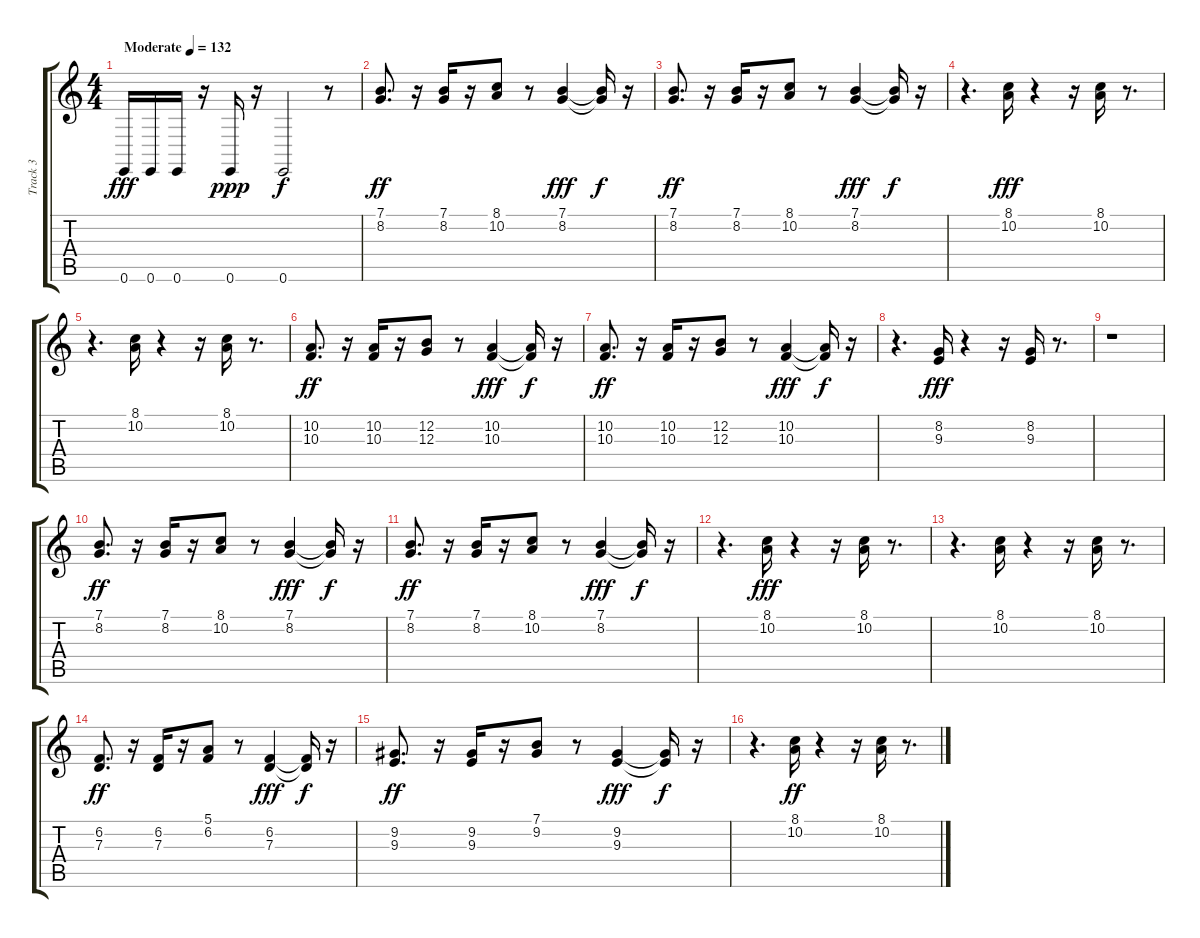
\track ("Track 3" "Track 3") {instrument synthbrass1}
\staff {score tabs}
\tuning (E4 B3 G3 D3 A2 E2) {hide}
\ts (4 4)
\tempo (132 "Moderate")
\clef g2
\ks c
0.6.16{dy fff volume 16 instrument brightacousticpiano} 0.6.16 0.6.16 r.16 0.6.16{dy ppp} r.16 0.6.2{dy f} r.8 |
(7.1 8.2).8{d dy ff volume 13 instrument synthbrass1} r.16 (7.1 8.2).16 r.16 (8.1 10.2).8 r.8 (7.1 8.2).4{dy fff} (7.1{t} 8.2{t}).16{dy f} r.16 |
(7.1 8.2).8{d dy ff} r.16 (7.1 8.2).16 r.16 (8.1 10.2).8 r.8 (7.1 8.2).4{dy fff} (7.1{t} 8.2{t}).16{dy f} r.16 |
r.4{d} (8.1 10.2).16{dy fff} r.4 r.16 (8.1 10.2).16 r.8{d} |
r.4{d} (8.1 10.2).16 r.4 r.16 (8.1 10.2).16 r.8{d} |
(10.2 10.3).8{d dy ff} r.16 (10.2 10.3).16 r.16 (12.2 12.3).8 r.8 (10.2 10.3).4{dy fff} (10.2{t} 10.3{t}).16{dy f} r.16 |
(10.2 10.3).8{d dy ff} r.16 (10.2 10.3).16 r.16 (12.2 12.3).8 r.8 (10.2 10.3).4{dy fff} (10.2{t} 10.3{t}).16{dy f} r.16 |
r.4{d} (8.2 9.3).16{dy fff} r.4 r.16 (8.2 9.3).16 r.8{d} |
r.1 |
(7.1 8.2).8{d dy ff} r.16 (7.1 8.2).16 r.16 (8.1 10.2).8 r.8 (7.1 8.2).4{dy fff} (7.1{t} 8.2{t}).16{dy f} r.16 |
(7.1 8.2).8{d dy ff} r.16 (7.1 8.2).16 r.16 (8.1 10.2).8 r.8 (7.1 8.2).4{dy fff} (7.1{t} 8.2{t}).16{dy f} r.16 |
r.4{d} (8.1 10.2).16{dy fff} r.4 r.16 (8.1 10.2).16 r.8{d} |
r.4{d} (8.1 10.2).16 r.4 r.16 (8.1 10.2).16 r.8{d} |
(6.2 7.3).8{d dy ff} r.16 (6.2 7.3).16 r.16 (5.1 6.2).8 r.8 (6.2 7.3).4{dy fff} (6.2{t} 7.3{t}).16{dy f} r.16 |
(9.2 9.3).8{d dy ff} r.16 (9.2 9.3).16 r.16 (7.1 9.2).8 r.8 (9.2 9.3).4{dy fff} (9.2{t} 9.3{t}).16{dy f} r.16 |
r.4{d} (8.1 10.2).16{dy ff} r.4 r.16 (8.1 10.2).16 r.8{d}
